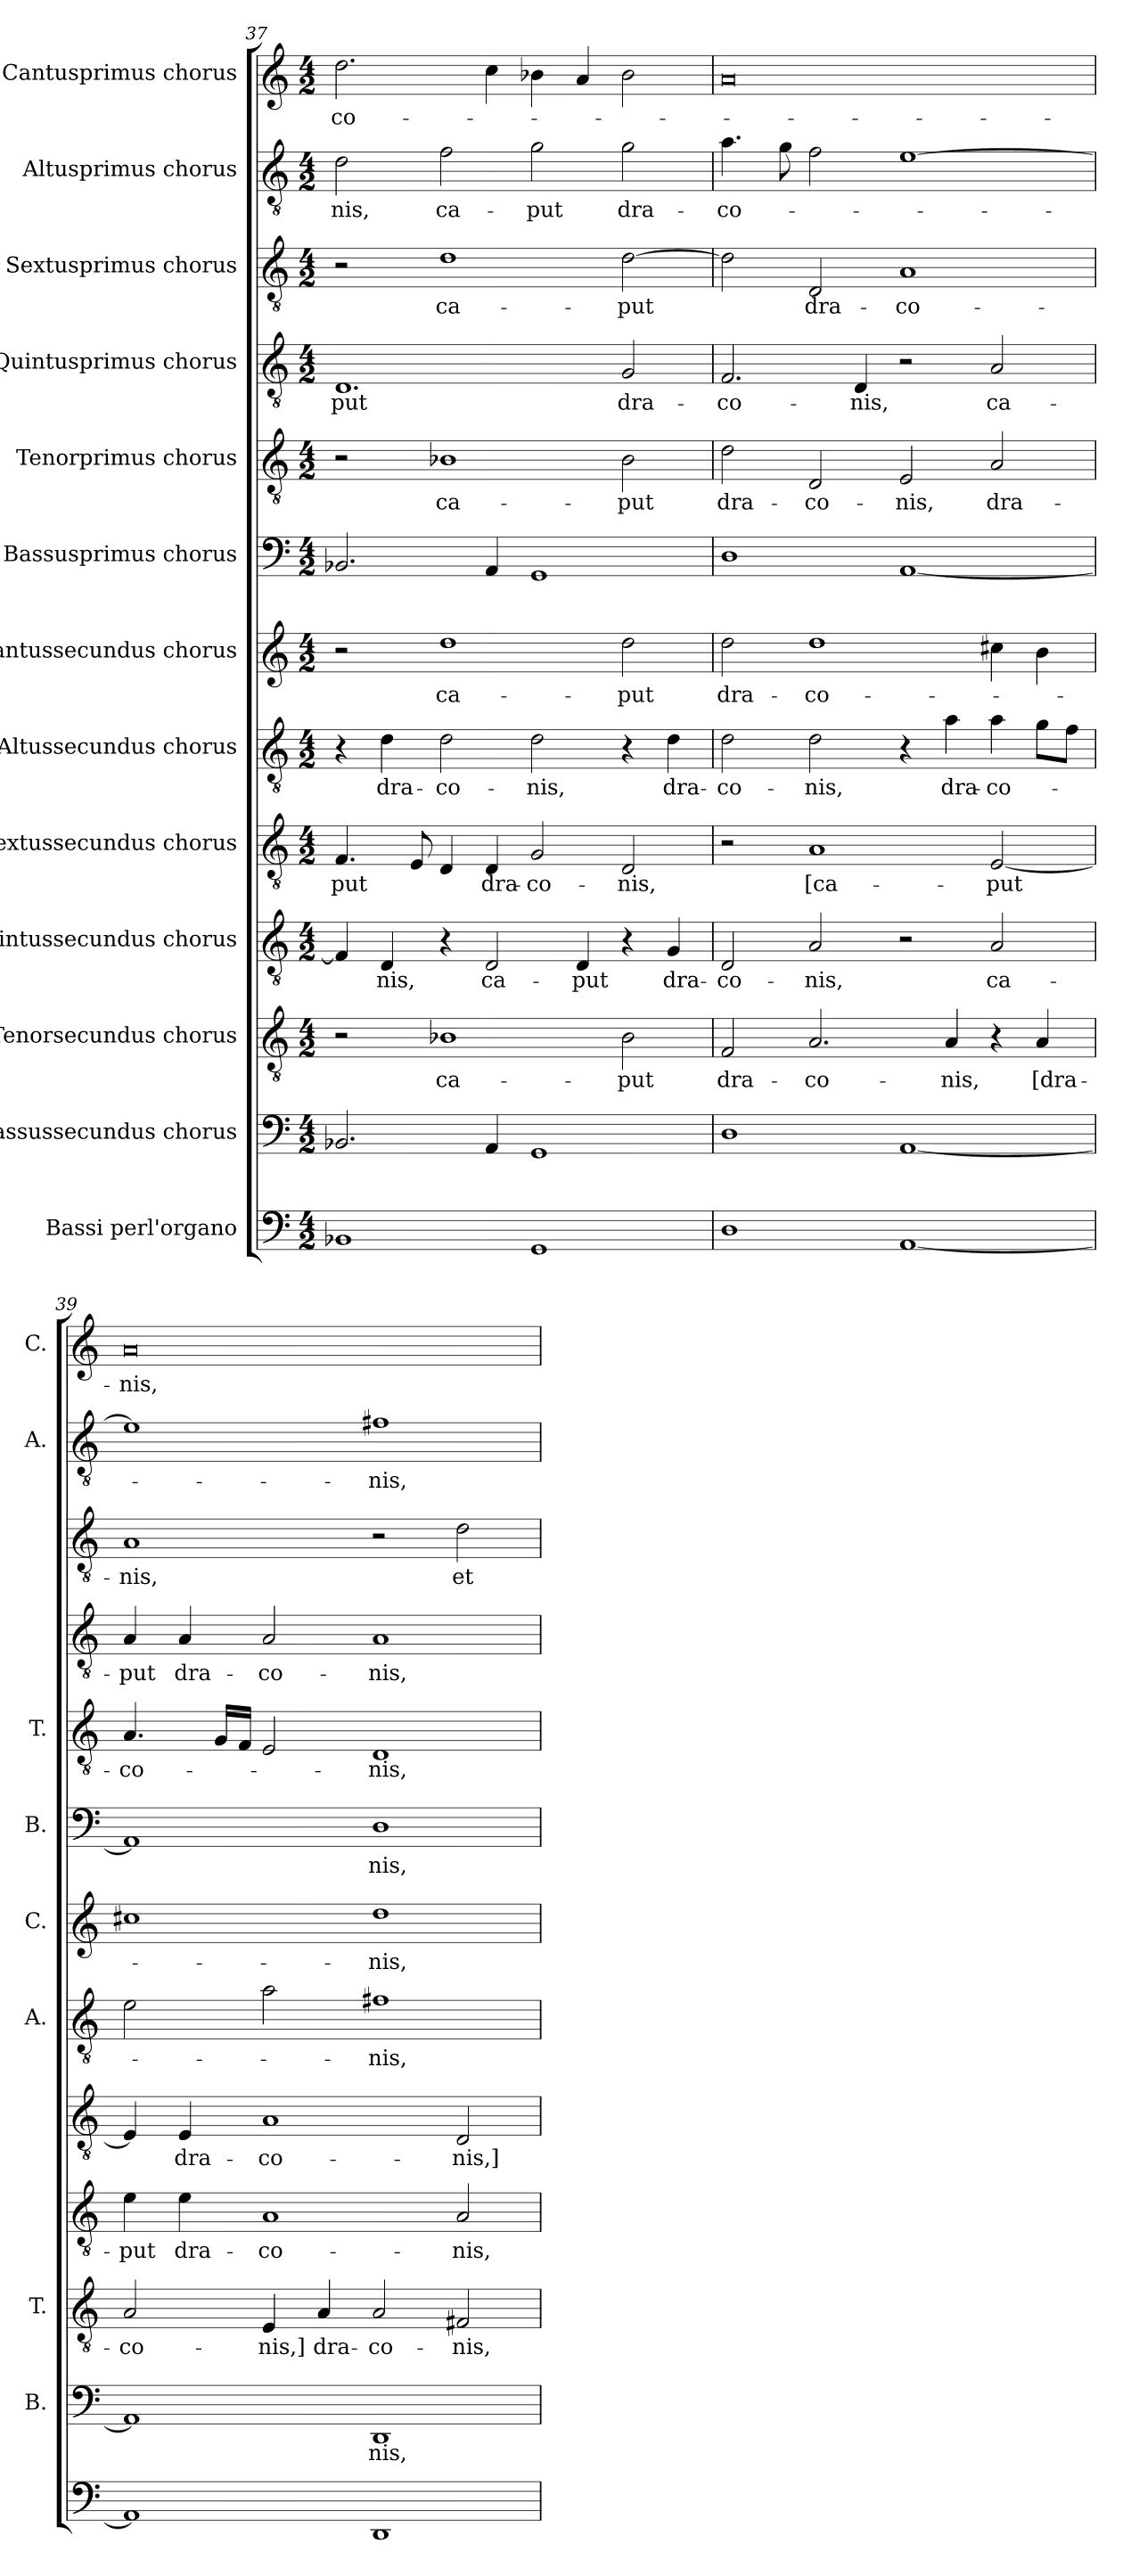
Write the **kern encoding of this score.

**kern	**kern	**text	**kern	**text	**kern	**text	**kern	**text	**kern	**text	**kern	**text	**kern	**text	**kern	**text	**kern	**text	**kern	**text	**kern	**text	**kern	**text
*part13	*part12	*part12	*part11	*part11	*part10	*part10	*part9	*part9	*part8	*part8	*part7	*part7	*part6	*part6	*part5	*part5	*part4	*part4	*part3	*part3	*part2	*part2	*part1	*part1
*staff13	*staff12	*staff12	*staff11	*staff11	*staff10	*staff10	*staff9	*staff9	*staff8	*staff8	*staff7	*staff7	*staff6	*staff6	*staff5	*staff5	*staff4	*staff4	*staff3	*staff3	*staff2	*staff2	*staff1	*staff1
*I"Bassi perl'organo	*I"Bassussecundus chorus	*	*I"Tenorsecundus chorus	*	*I"Quintussecundus chorus	*	*I"Sextussecundus chorus	*	*I"Altussecundus chorus	*	*I"Cantussecundus chorus	*	*I"Bassusprimus chorus	*	*I"Tenorprimus chorus	*	*I"Quintusprimus chorus	*	*I"Sextusprimus chorus	*	*I"Altusprimus chorus	*	*I"Cantusprimus chorus	*
*	*I'B.	*	*I'T.	*	*	*	*	*	*I'A.	*	*I'C.	*	*I'B.	*	*I'T.	*	*	*	*	*	*I'A.	*	*I'C.	*
!!LO:PB:g=z
*clefF4	*clefF4	*	*clefGv2	*	*clefGv2	*	*clefGv2	*	*clefGv2	*	*clefG2	*	*clefF4	*	*clefGv2	*	*clefGv2	*	*clefGv2	*	*clefGv2	*	*clefG2	*
*	*	*	*ITrd7c12	*	*ITrd7c12	*	*ITrd7c12	*	*ITrd7c12	*	*	*	*	*	*ITrd7c12	*	*ITrd7c12	*	*ITrd7c12	*	*ITrd7c12	*	*	*
*k[]	*k[]	*	*k[]	*	*k[]	*	*k[]	*	*k[]	*	*k[]	*	*k[]	*	*k[]	*	*k[]	*	*k[]	*	*k[]	*	*k[]	*
*C:	*C:	*	*C:	*	*C:	*	*C:	*	*C:	*	*C:	*	*C:	*	*C:	*	*C:	*	*C:	*	*C:	*	*C:	*
*M4/2	*M4/2	*	*M4/2	*	*M4/2	*	*M4/2	*	*M4/2	*	*M4/2	*	*M4/2	*	*M4/2	*	*M4/2	*	*M4/2	*	*M4/2	*	*M4/2	*
=37	=37	=37	=37	=37	=37	=37	=37	=37	=37	=37	=37	=37	=37	=37	=37	=37	=37	=37	=37	=37	=37	=37	=37	=37
!	!	!	!	!	!	!	!	!LO:LY:b	!	!	!	!	!	!	!	!	!	!LO:LY:b	!	!	!	!LO:LY:b	!	!LO:LY:b
1BB-X	2.BB-X/	.	2r	.	4FF/]	.	4.FF/	-put	4r	.	2r	.	2.BB-X/	.	2r	.	1.DD	-put	2r	.	2D\	-nis,	2.dd\	-co-
!	!	!	!	!	!	!LO:LY:b	!	!	!	!LO:LY:b	!	!	!	!	!	!	!	!	!	!	!	!	!	!
.	.	.	.	.	4DD/	-nis,	.	.	4D\	dra-	.	.	.	.	.	.	.	.	.	.	.	.	.	.
.	.	.	.	.	.	.	8EE/	.	.	.	.	.	.	.	.	.	.	.	.	.	.	.	.	.
!	!	!	!	!LO:LY:b	!	!	!	!	!	!LO:LY:b	!	!LO:LY:b	!	!	!	!LO:LY:b	!	!	!	!LO:LY:b	!	!LO:LY:b	!	!
.	.	.	1BB-X	ca-	4r	.	4DD/	.	2D\	-co-	1dd	ca-	.	.	1BB-X	ca-	.	.	1D	ca-	2F\	ca-	.	.
!	!	!	!	!	!	!LO:LY:b	!	!LO:LY:b	!	!	!	!	!	!	!	!	!	!	!	!	!	!	!	!
.	4AA/	.	.	.	2DD/	ca-	4DD/	dra-	.	.	.	.	4AA/	.	.	.	.	.	.	.	.	.	4cc\	.
!	!	!	!	!	!	!	!	!LO:LY:b	!	!LO:LY:b	!	!	!	!	!	!	!	!	!	!	!	!LO:LY:b	!	!
1GG	1GG	.	.	.	.	.	2GG/	-co-	2D\	-nis,	.	.	1GG	.	.	.	.	.	.	.	2G\	-put	4b-X\	.
!	!	!	!	!	!	!LO:LY:b	!	!	!	!	!	!	!	!	!	!	!	!	!	!	!	!	!	!
.	.	.	.	.	4DD/	-put	.	.	.	.	.	.	.	.	.	.	.	.	.	.	.	.	4a/	.
!	!	!	!	!LO:LY:b	!	!	!	!LO:LY:b	!	!	!	!LO:LY:b	!	!	!	!LO:LY:b	!	!LO:LY:b	!	!LO:LY:b	!	!LO:LY:b	!	!
.	.	.	2BB-\	-put	4r	.	2DD/	-nis,	4r	.	2dd\	-put	.	.	2BB-\	-put	2GG/	dra-	[>2D\	-put	2G\	dra-	2b-\	.
!	!	!	!	!	!	!LO:LY:b	!	!	!	!LO:LY:b	!	!	!	!	!	!	!	!	!	!	!	!	!	!
.	.	.	.	.	4GG/	dra-	.	.	4D\	dra-	.	.	.	.	.	.	.	.	.	.	.	.	.	.
=38	=38	=38	=38	=38	=38	=38	=38	=38	=38	=38	=38	=38	=38	=38	=38	=38	=38	=38	=38	=38	=38	=38	=38	=38
!	!	!	!	!LO:LY:b	!	!LO:LY:b	!	!	!	!LO:LY:b	!	!LO:LY:b	!	!	!	!LO:LY:b	!	!LO:LY:b	!	!	!	!LO:LY:b	!	!
1D	1D	.	2FF/	dra-	2DD/	-co-	2r	.	2D\	-co-	2dd\	dra-	1D	.	2D\	dra-	2.FF/	-co-	2D\]	.	4.A\	-co-	0a	.
.	.	.	.	.	.	.	.	.	.	.	.	.	.	.	.	.	.	.	.	.	8G\	.	.	.
!	!	!	!	!LO:LY:b	!	!LO:LY:b	!	!LO:LY:b	!	!LO:LY:b	!	!LO:LY:b	!	!	!	!LO:LY:b	!	!	!	!LO:LY:b	!	!	!	!
.	.	.	2.AA/	-co-	2AA/	-nis,	1AA	[ca-	2D\	-nis,	1dd	-co-	.	.	2DD/	-co-	.	.	2DD/	dra-	2F\	.	.	.
!	!	!	!	!	!	!	!	!	!	!	!	!	!	!	!	!	!	!LO:LY:b	!	!	!	!	!	!
.	.	.	.	.	.	.	.	.	.	.	.	.	.	.	.	.	4DD/	-nis,	.	.	.	.	.	.
!	!	!	!	!	!	!	!	!	!	!	!	!	!	!	!	!LO:LY:b	!	!	!	!LO:LY:b	!	!	!	!
[<1AA	[<1AA	.	.	.	2r	.	.	.	4r	.	.	.	[<1AA	.	2EE/	-nis,	2r	.	1AA	-co-	[>1E	.	.	.
!	!	!	!	!LO:LY:b	!	!	!	!	!	!LO:LY:b	!	!	!	!	!	!	!	!	!	!	!	!	!	!
.	.	.	4AA/	-nis,	.	.	.	.	4A\	dra-	.	.	.	.	.	.	.	.	.	.	.	.	.	.
!	!	!	!	!	!	!LO:LY:b	!	!LO:LY:b	!	!LO:LY:b	!	!	!	!	!	!LO:LY:b	!	!LO:LY:b	!	!	!	!	!	!
.	.	.	4r	.	2AA/	ca-	[<2EE/	-put	4A\	-co-	4cc#X\	.	.	.	2AA/	dra-	2AA/	ca-	.	.	.	.	.	.
!	!	!	!	!LO:LY:b	!	!	!	!	!	!	!	!	!	!	!	!	!	!	!	!	!	!	!	!
.	.	.	4AA/	[dra-	.	.	.	.	8G\L	.	4b\	.	.	.	.	.	.	.	.	.	.	.	.	.
.	.	.	.	.	.	.	.	.	8F\J	.	.	.	.	.	.	.	.	.	.	.	.	.	.	.
=39	=39	=39	=39	=39	=39	=39	=39	=39	=39	=39	=39	=39	=39	=39	=39	=39	=39	=39	=39	=39	=39	=39	=39	=39
!	!	!	!	!LO:LY:b	!	!LO:LY:b	!	!	!	!	!	!	!	!	!	!LO:LY:b	!	!LO:LY:b	!	!LO:LY:b	!	!	!	!LO:LY:b
1AA]	1AA]	.	2AA/	-co-	4E\	-put	4EE/]	.	2E\	.	1cc#X	.	1AA]	.	4.AA/	-co-	4AA/	-put	1AA	-nis,	1E]	.	0a	-nis,
!	!	!	!	!	!	!LO:LY:b	!	!LO:LY:b	!	!	!	!	!	!	!	!	!	!LO:LY:b	!	!	!	!	!	!
.	.	.	.	.	4E\	dra-	4EE/	dra-	.	.	.	.	.	.	.	.	4AA/	dra-	.	.	.	.	.	.
.	.	.	.	.	.	.	.	.	.	.	.	.	.	.	16GG/LL	.	.	.	.	.	.	.	.	.
.	.	.	.	.	.	.	.	.	.	.	.	.	.	.	16FF/JJ	.	.	.	.	.	.	.	.	.
!	!	!	!	!LO:LY:b	!	!LO:LY:b	!	!LO:LY:b	!	!	!	!	!	!	!	!	!	!LO:LY:b	!	!	!	!	!	!
.	.	.	4EE/	-nis,]	1AA	-co-	1AA	-co-	2A\	.	.	.	.	.	2EE/	.	2AA/	-co-	.	.	.	.	.	.
!	!	!	!	!LO:LY:b	!	!	!	!	!	!	!	!	!	!	!	!	!	!	!	!	!	!	!	!
.	.	.	4AA/	dra-	.	.	.	.	.	.	.	.	.	.	.	.	.	.	.	.	.	.	.	.
!	!	!LO:LY:b	!	!LO:LY:b	!	!	!	!	!	!LO:LY:b	!	!LO:LY:b	!	!LO:LY:b	!	!LO:LY:b	!	!LO:LY:b	!	!	!	!LO:LY:b	!	!
1DD	1DD	-nis,	2AA/	-co-	.	.	.	.	1F#X	-nis,	1dd	-nis,	1D	-nis,	1DD	-nis,	1AA	-nis,	2r	.	1F#X	-nis,	.	.
!	!	!	!	!LO:LY:b	!	!LO:LY:b	!	!LO:LY:b	!	!	!	!	!	!	!	!	!	!	!	!LO:LY:b	!	!	!	!
.	.	.	2FF#X/	-nis,	2AA/	-nis,	2DD/	-nis,]	.	.	.	.	.	.	.	.	.	.	2D\	et	.	.	.	.
=	=	=	=	=	=	=	=	=	=	=	=	=	=	=	=	=	=	=	=	=	=	=	=	=
*-	*-	*-	*-	*-	*-	*-	*-	*-	*-	*-	*-	*-	*-	*-	*-	*-	*-	*-	*-	*-	*-	*-	*-	*-
